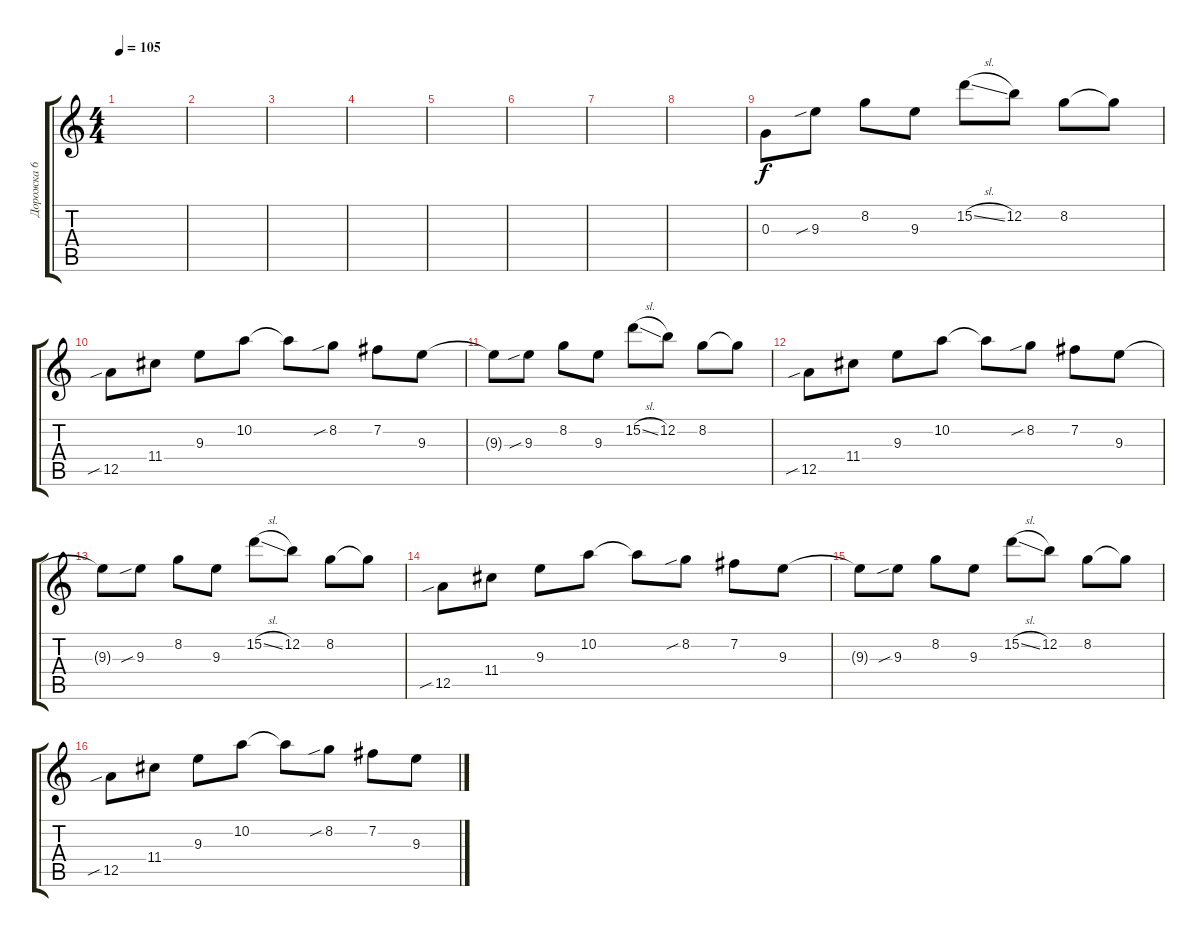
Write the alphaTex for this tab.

\track ("Дорожка 6" "Дорожка 6") {instrument electricguitarjazz}
\staff {score tabs}
\tuning (E4 B3 G3 D3 A2 E2) {hide}
\ts (4 4)
\tempo 105
\clef g2
\ks c
|
|
|
|
|
|
|
|
0.3.8 9.3{sib}.8 8.2.8 9.3.8 15.2{sl}.8 12.2.8 8.2.8 8.2{t}.8 |
12.5{sib}.8 11.4.8 9.3.8 10.2.8 10.2{t}.8 8.2{sib}.8 7.2.8 9.3.8 |
9.3{t}.8 9.3{sib}.8 8.2.8 9.3.8 15.2{sl}.8 12.2.8 8.2.8 8.2{t}.8 |
12.5{sib}.8 11.4.8 9.3.8 10.2.8 10.2{t}.8 8.2{sib}.8 7.2.8 9.3.8 |
9.3{t}.8 9.3{sib}.8 8.2.8 9.3.8 15.2{sl}.8 12.2.8 8.2.8 8.2{t}.8 |
12.5{sib}.8 11.4.8 9.3.8 10.2.8 10.2{t}.8 8.2{sib}.8 7.2.8 9.3.8 |
9.3{t}.8 9.3{sib}.8 8.2.8 9.3.8 15.2{sl}.8 12.2.8 8.2.8 8.2{t}.8 |
12.5{sib}.8 11.4.8 9.3.8 10.2.8 10.2{t}.8 8.2{sib}.8 7.2.8 9.3.8
